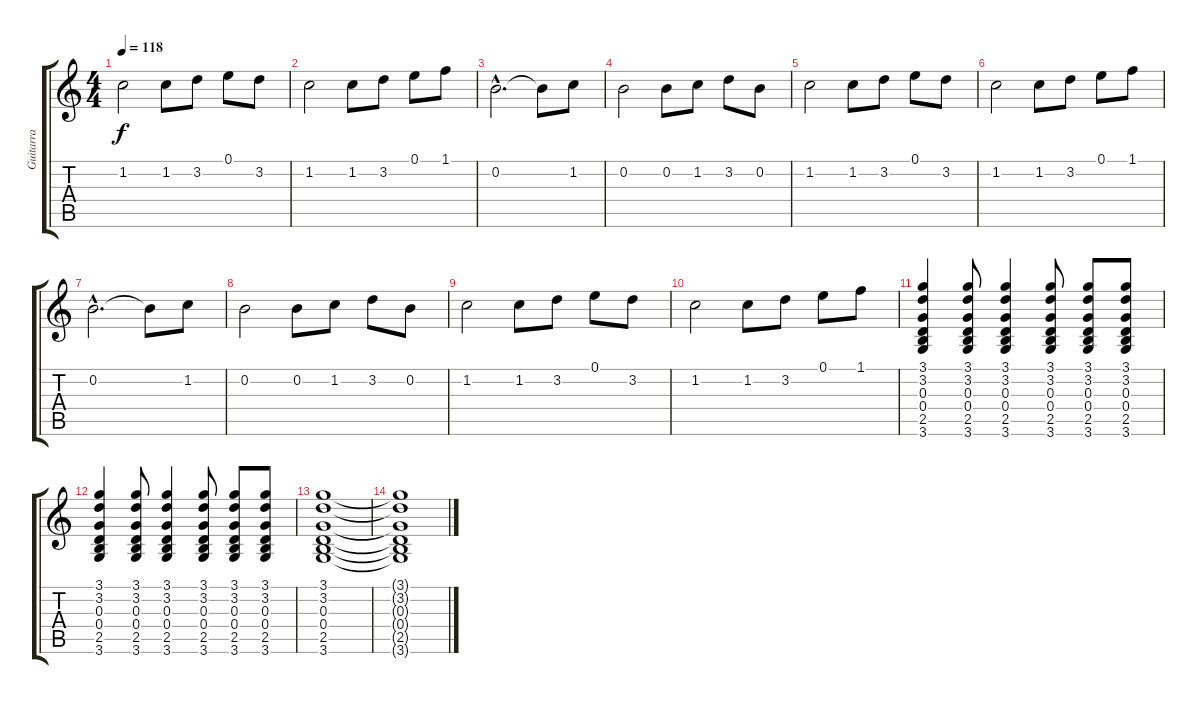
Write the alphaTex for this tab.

\track ("Guitarra" "Guitarra") {instrument acousticguitarnylon}
\staff {score tabs}
\tuning (E4 B3 G3 D3 A2 E2) {hide}
\ts (4 4)
\tempo 118
\clef g2
\ks c
1.2.2{dy f} 1.2.8 3.2.8 0.1.8 3.2.8 |
1.2.2 1.2.8 3.2.8 0.1.8 1.1.8 |
0.2{hac}.2{d} 0.2{t}.8 1.2.8 |
0.2.2 0.2.8 1.2.8 3.2.8 0.2.8 |
1.2.2 1.2.8 3.2.8 0.1.8 3.2.8 |
1.2.2 1.2.8 3.2.8 0.1.8 1.1.8 |
0.2{hac}.2{d} 0.2{t}.8 1.2.8 |
0.2.2 0.2.8 1.2.8 3.2.8 0.2.8 |
1.2.2 1.2.8 3.2.8 0.1.8 3.2.8 |
1.2.2 1.2.8 3.2.8 0.1.8 1.1.8 |
(3.1 3.2 0.3 0.4 2.5 3.6).4{volume 10 instrument acousticguitarnylon} (3.1 3.2 0.3 0.4 2.5 3.6).8 (3.1 3.2 0.3 0.4 2.5 3.6).4 (3.1 3.2 0.3 0.4 2.5 3.6).8 (3.1 3.2 0.3 0.4 2.5 3.6).8 (3.1 3.2 0.3 0.4 2.5 3.6).8 |
(3.1 3.2 0.3 0.4 2.5 3.6).4 (3.1 3.2 0.3 0.4 2.5 3.6).8 (3.1 3.2 0.3 0.4 2.5 3.6).4 (3.1 3.2 0.3 0.4 2.5 3.6).8 (3.1 3.2 0.3 0.4 2.5 3.6).8 (3.1 3.2 0.3 0.4 2.5 3.6).8 |
(3.1 3.2 0.3 0.4 2.5 3.6).1 |
(3.1{t} 3.2{t} 0.3{t} 0.4{t} 2.5{t} 3.6{t}).1
